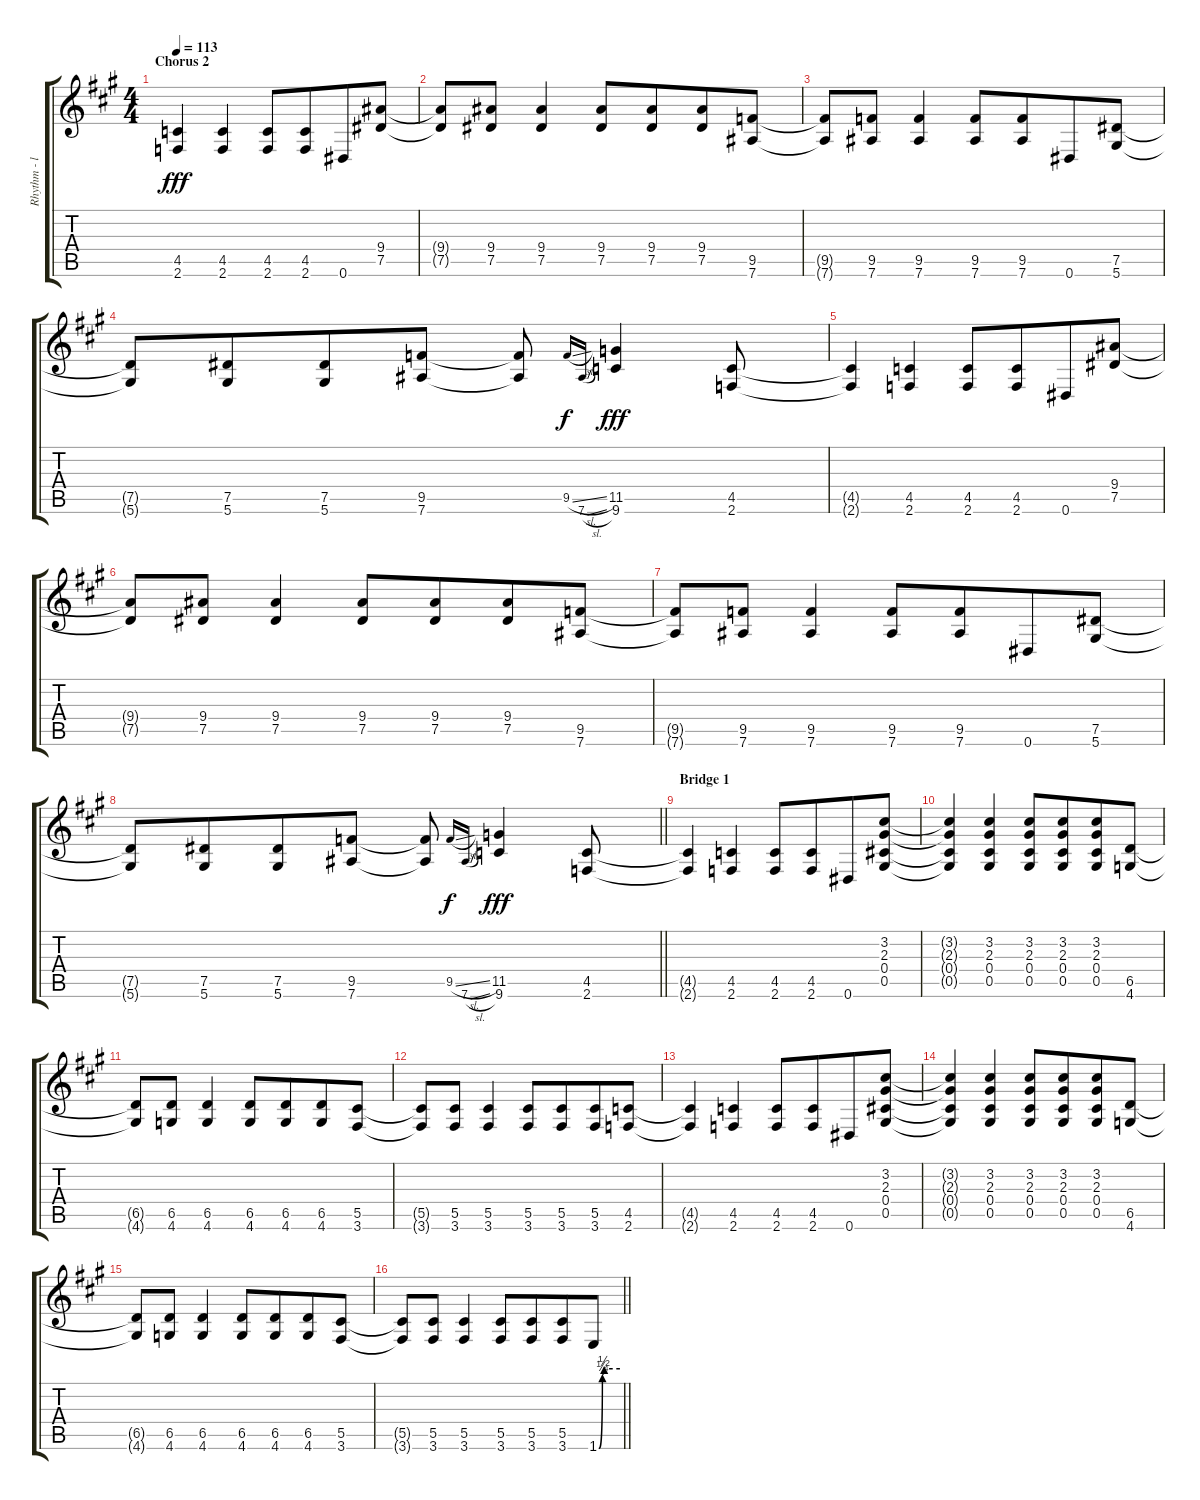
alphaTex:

\track ("Rhythm - left" "Rhythm - l") {instrument electricguitarjazz}
\staff {score tabs}
\tuning (Eb4 Bb3 Gb3 Db3 Ab2 Eb2) {hide}
\ts (4 4)
\section ("" "Chorus 2")
\tempo 113
\clef g2
\ks f#minor
(4.5{t} 2.6{t}).4{dy fff} (4.5 2.6).4 (4.5 2.6).8 (4.5 2.6).8{beam merge} 0.6.8 (9.4 7.5).8 |
(9.4{t} 7.5{t}).8{beam Up} (9.4 7.5).8{beam Up} (9.4 7.5).4{beam Up} (9.4 7.5).8 (9.4 7.5).8{beam merge} (9.4 7.5).8 (9.5 7.6).8 |
(9.5{t} 7.6{t}).8 (9.5 7.6).8 (9.5 7.6).4 (9.5 7.6).8 (9.5 7.6).8{beam merge} 0.6.8 (7.5 5.6).8 |
(7.5{t} 5.6{t}).8 (7.5 5.6).8{beam merge} (7.5 5.6).8 (9.5 7.6).8 (9.5{t} 7.6{t}).8 9.5{sl}.16{gr onbeat dy f} 7.6{sl}.16{gr onbeat} (11.5 9.6).4{dy fff} (4.5 2.6).8 |
(4.5{t} 2.6{t}).4 (4.5 2.6).4 (4.5 2.6).8 (4.5 2.6).8{beam merge} 0.6.8 (9.4 7.5).8 |
(9.4{t} 7.5{t}).8{beam Up} (9.4 7.5).8{beam Up} (9.4 7.5).4{beam Up} (9.4 7.5).8 (9.4 7.5).8{beam merge} (9.4 7.5).8 (9.5 7.6).8 |
(9.5{t} 7.6{t}).8 (9.5 7.6).8 (9.5 7.6).4 (9.5 7.6).8 (9.5 7.6).8{beam merge} 0.6.8 (7.5 5.6).8 |
\barLineRight lightlight
(7.5{t} 5.6{t}).8 (7.5 5.6).8{beam merge} (7.5 5.6).8 (9.5 7.6).8 (9.5{t} 7.6{t}).8 9.5{sl}.16{gr onbeat dy f} 7.6{sl}.16{gr onbeat} (11.5 9.6).4{dy fff} (4.5 2.6).8 |
\section ("" "Bridge 1")
(4.5{t} 2.6{t}).4 (4.5 2.6).4 (4.5 2.6).8 (4.5 2.6).8{beam merge} 0.6.8 (3.2 2.3 0.4 0.5).8 |
(3.2{t} 2.3{t} 0.4{t} 0.5{t}).4 (3.2 2.3 0.4 0.5).4 (3.2 2.3 0.4 0.5).8 (3.2 2.3 0.4 0.5).8{beam merge} (3.2 2.3 0.4 0.5).8 (6.5 4.6).8 |
(6.5{t} 4.6{t}).8{beam merge} (6.5 4.6).8 (6.5 4.6).4 (6.5 4.6).8 (6.5 4.6).8{beam merge} (6.5 4.6).8 (5.5 3.6).8 |
(5.5{t} 3.6{t}).8 (5.5 3.6).8 (5.5 3.6).4 (5.5 3.6).8 (5.5 3.6).8{beam merge} (5.5 3.6).8 (4.5 2.6).8 |
(4.5{t} 2.6{t}).4 (4.5 2.6).4 (4.5 2.6).8 (4.5 2.6).8{beam merge} 0.6.8 (3.2 2.3 0.4 0.5).8 |
(3.2{t} 2.3{t} 0.4{t} 0.5{t}).4 (3.2 2.3 0.4 0.5).4 (3.2 2.3 0.4 0.5).8 (3.2 2.3 0.4 0.5).8{beam merge} (3.2 2.3 0.4 0.5).8 (6.5 4.6).8 |
(6.5{t} 4.6{t}).8{beam merge} (6.5 4.6).8 (6.5 4.6).4 (6.5 4.6).8 (6.5 4.6).8{beam merge} (6.5 4.6).8 (5.5 3.6).8 |
\barLineRight lightlight
(5.5{t} 3.6{t}).8 (5.5 3.6).8 (5.5 3.6).4 (5.5 3.6).8 (5.5 3.6).8{beam merge} (5.5 3.6).8 1.6{be (custom 0 0 10 1 15 2 60 2)}.8
